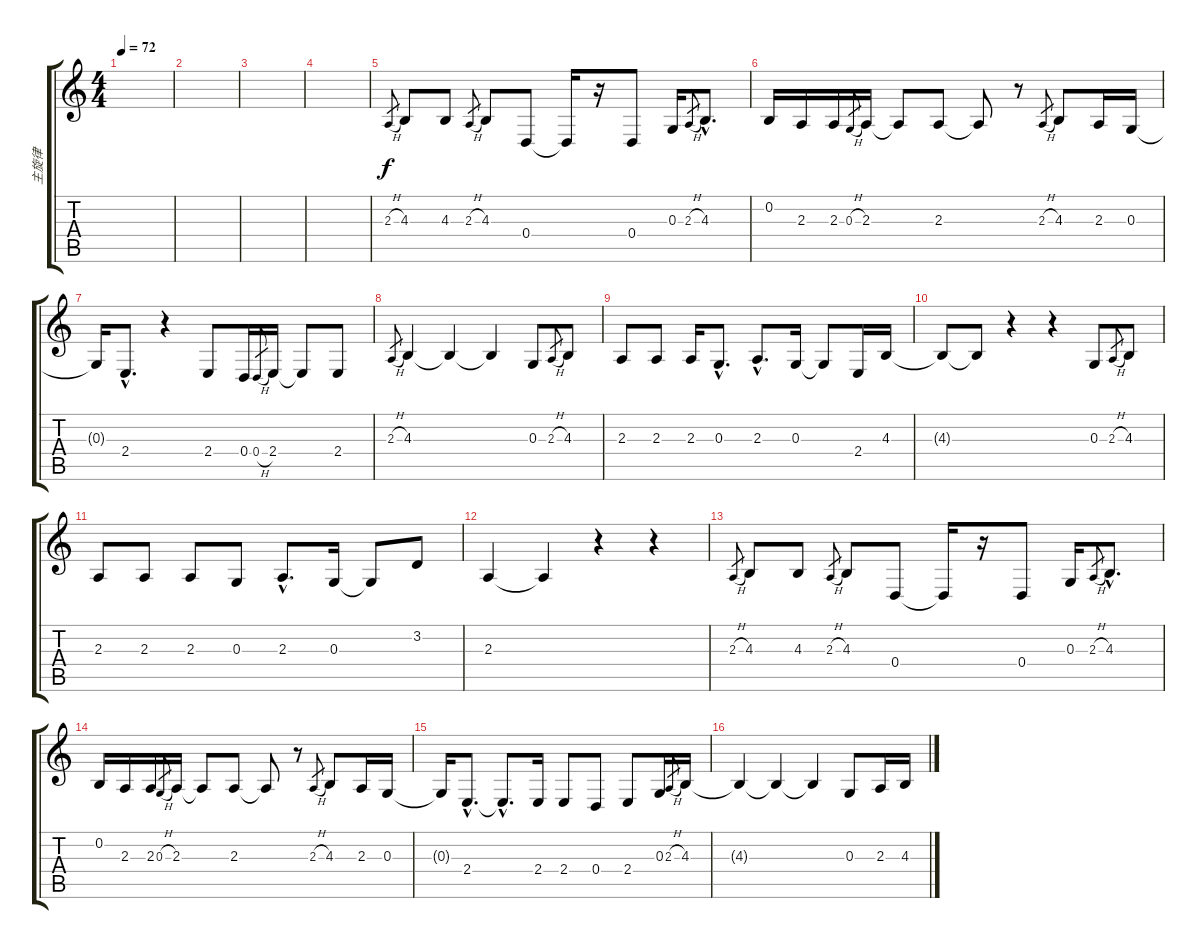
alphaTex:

\track ("主旋律" "主旋律") {instrument brightacousticpiano}
\staff {score tabs}
\tuning (E4 B3 G3 D3 A2 E2) {hide}
\ts (4 4)
\tempo 72
\clef g2
\ks c
|
|
|
|
2.3{h}.8{gr} 4.3.8 4.3.8 2.3{h}.8{gr} 4.3.8 0.4.8 0.4{t}.16 r.16 0.4.8 0.3.16 2.3{h}.8{gr} 4.3{hac}.8{d} |
0.2.16 2.3.16 2.3.16 0.3{h}.8{gr} 2.3.16 2.3{t}.8 2.3.8 2.3{t}.8 r.8 2.3{h}.8{gr} 4.3.8 2.3.16 0.3.16 |
0.3{t}.16 2.4{hac}.8{d} r.4 2.4.8 0.4.16 0.4{h}.8{gr} 2.4.16 2.4{t}.8 2.4.8 |
2.3{h}.8{gr} 4.3.4 4.3{t}.4 4.3{t}.4 0.3.8 2.3{h}.8{gr} 4.3.8 |
2.3.8 2.3.8 2.3.16 0.3{hac}.8{d} 2.3{hac}.8{d} 0.3.16 0.3{t}.8 2.4.16 4.3.16 |
4.3{t}.8 4.3{t}.8 r.4 r.4 0.3.8 2.3{h}.8{gr} 4.3.8 |
2.3.8 2.3.8 2.3.8 0.3.8 2.3{hac}.8{d} 0.3.16 0.3{t}.8 3.2.8 |
2.3.4 2.3{t}.4 r.4 r.4 |
2.3{h}.8{gr} 4.3.8 4.3.8 2.3{h}.8{gr} 4.3.8 0.4.8 0.4{t}.16 r.16 0.4.8 0.3.16 2.3{h}.8{gr} 4.3{hac}.8{d} |
0.2.16 2.3.16 2.3.16 0.3{h}.8{gr} 2.3.16 2.3{t}.8 2.3.8 2.3{t}.8 r.8 2.3{h}.8{gr} 4.3.8 2.3.16 0.3.16 |
0.3{t}.16 2.4{hac}.8{d} 2.4{hac t}.8{d} 2.4.16 2.4.8 0.4.8 2.4.8 0.3.16 2.3{h}.8{gr} 4.3.16 |
4.3{t}.4 4.3{t}.4 4.3{t}.4 0.3.8 2.3.16 4.3.16
